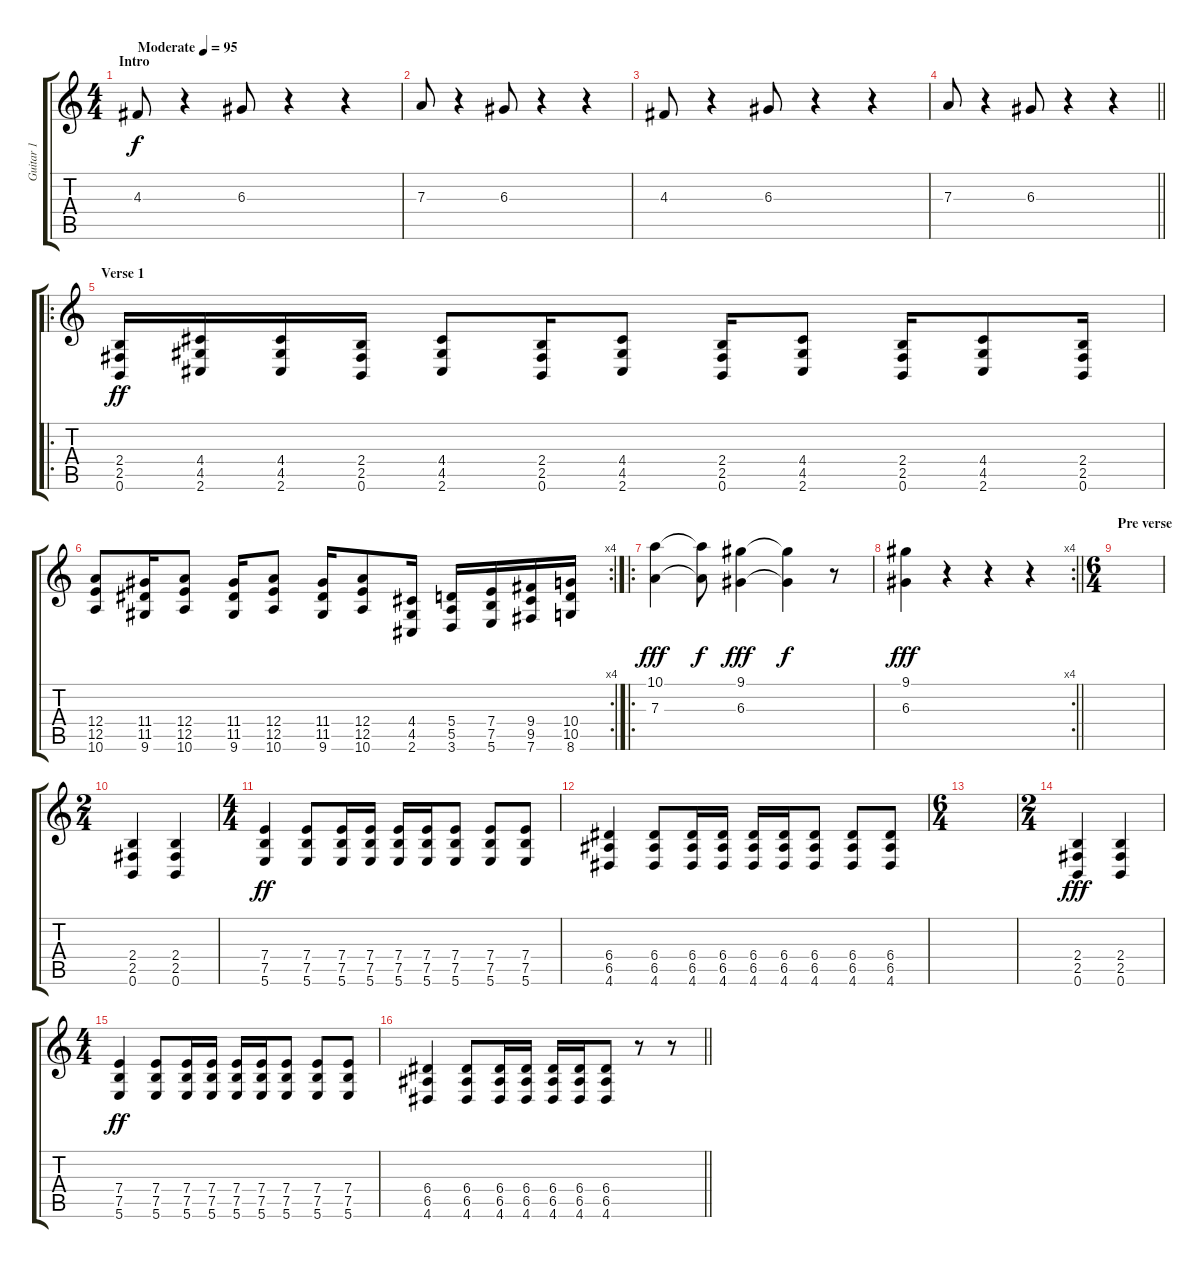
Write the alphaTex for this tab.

\track ("Guitar 1" "Guitar 1") {instrument overdrivenguitar}
\staff {score tabs}
\tuning (B3 Gb3 D3 A2 E2 B1) {hide}
\ts (4 4)
\section ("" "Intro")
\tempo (95 "Moderate")
\clef g2
\ks c
4.3.8{dy f instrument acousticguitarsteel} r.4 6.3.8 r.4 r.4 |
7.3.8 r.4 6.3.8 r.4 r.4 |
4.3.8 r.4 6.3.8 r.4 r.4 |
\barLineRight lightlight
7.3.8 r.4 6.3.8 r.4 r.4 |
\ro
\section ("" "Verse 1")
(2.4 2.5 0.6).16{dy ff volume 15 instrument overdrivenguitar} (4.4 4.5 2.6).16 (4.4 4.5 2.6).16 (2.4 2.5 0.6).16 (4.4 4.5 2.6).8 (2.4 2.5 0.6).16 (4.4 4.5 2.6).8 (2.4 2.5 0.6).16 (4.4 4.5 2.6).8 (2.4 2.5 0.6).16 (4.4 4.5 2.6).8 (2.4 2.5 0.6).16 |
\rc 4
(12.4 12.5 10.6).8 (11.4 11.5 9.6).16 (12.4 12.5 10.6).8 (11.4 11.5 9.6).16 (12.4 12.5 10.6).8 (11.4 11.5 9.6).16 (12.4 12.5 10.6).8 (4.4 4.5 2.6).16 (5.4 5.5 3.6).16 (7.4 7.5 5.6).16 (9.4 9.5 7.6).16 (10.4 10.5 8.6).16 |
\ro
(10.1 7.3).4{dy fff volume 10 instrument fx1rain} (10.1{t} 7.3{t}).8{dy f} (9.1 6.3).4{dy fff} (9.1{t} 6.3{t}).4{dy f} r.8 |
\rc 4
\barLineRight lightlight
(9.1 6.3).4{dy fff} r.4 r.4 r.4 |
\ts (6 4)
\section ("" "Pre verse")
|
\ts (2 4)
(2.4 2.5 0.6).4{volume 15 instrument overdrivenguitar} (2.4 2.5 0.6).4 |
\ts (4 4)
(7.4 7.5 5.6).4{dy ff} (7.4 7.5 5.6).8 (7.4 7.5 5.6).16 (7.4 7.5 5.6).16 (7.4 7.5 5.6).16 (7.4 7.5 5.6).16 (7.4 7.5 5.6).8 (7.4 7.5 5.6).8 (7.4 7.5 5.6).8 |
(6.4 6.5 4.6).4 (6.4 6.5 4.6).8 (6.4 6.5 4.6).16 (6.4 6.5 4.6).16 (6.4 6.5 4.6).16 (6.4 6.5 4.6).16 (6.4 6.5 4.6).8 (6.4 6.5 4.6).8 (6.4 6.5 4.6).8 |
\ts (6 4)
|
\ts (2 4)
(2.4 2.5 0.6).4{dy fff} (2.4 2.5 0.6).4 |
\ts (4 4)
(7.4 7.5 5.6).4{dy ff} (7.4 7.5 5.6).8 (7.4 7.5 5.6).16 (7.4 7.5 5.6).16 (7.4 7.5 5.6).16 (7.4 7.5 5.6).16 (7.4 7.5 5.6).8 (7.4 7.5 5.6).8 (7.4 7.5 5.6).8 |
\barLineRight lightlight
(6.4 6.5 4.6).4 (6.4 6.5 4.6).8 (6.4 6.5 4.6).16 (6.4 6.5 4.6).16 (6.4 6.5 4.6).16 (6.4 6.5 4.6).16 (6.4 6.5 4.6).8 r.8 r.8
